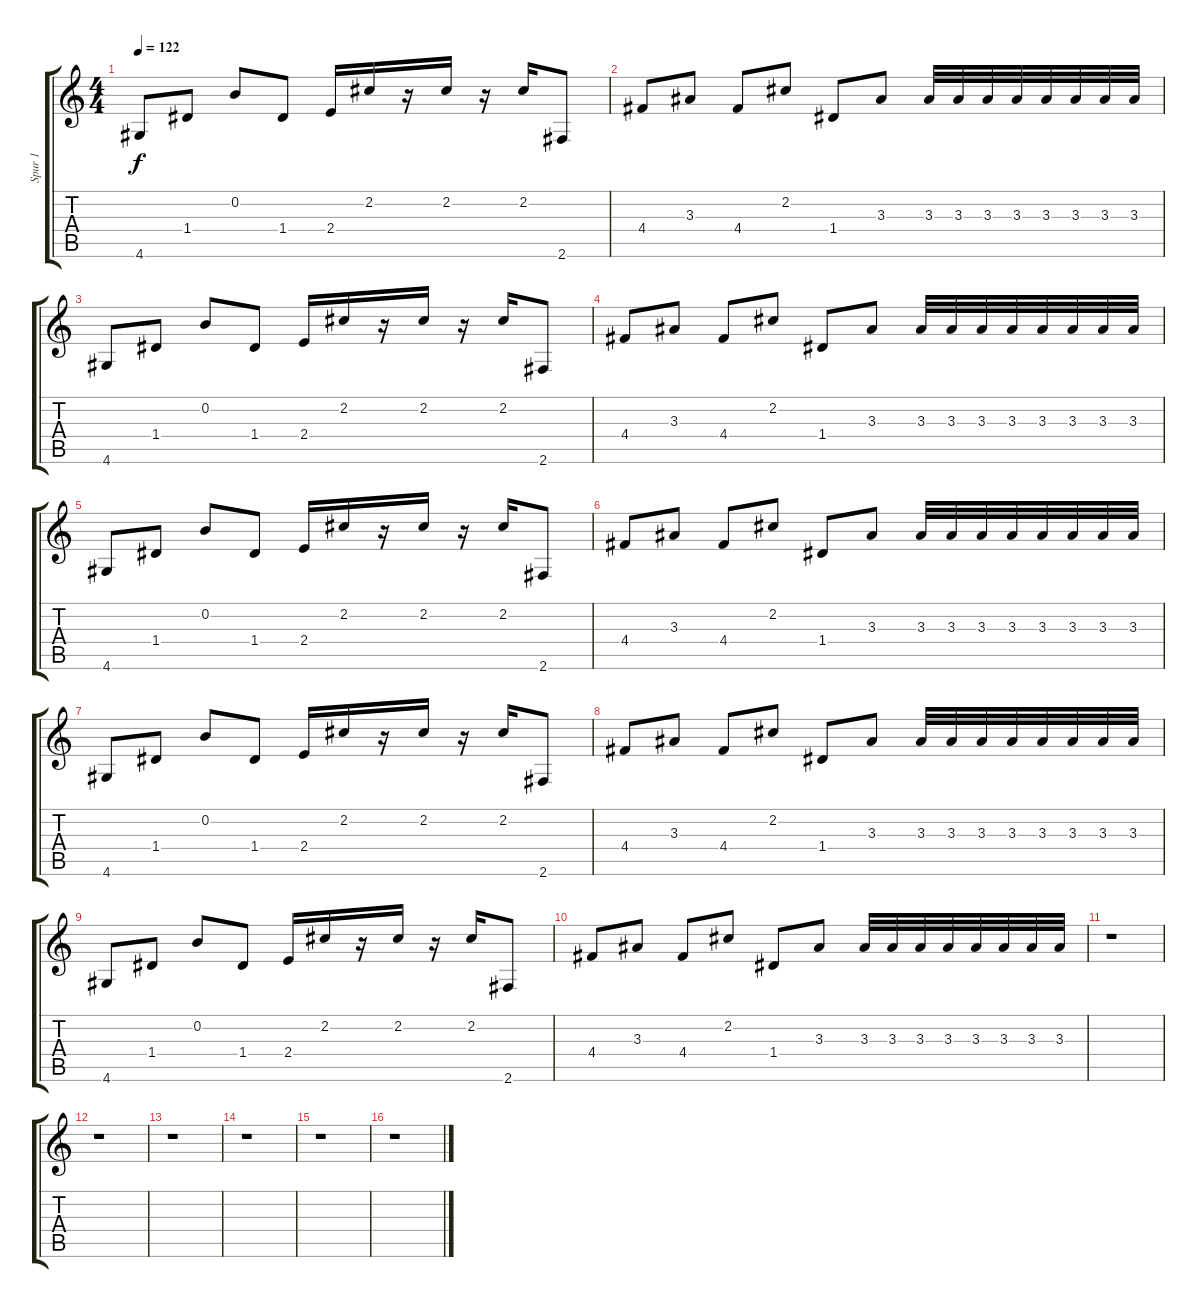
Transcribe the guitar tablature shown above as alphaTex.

\track ("Spur 1" "Spur 1") {instrument acousticguitarsteel}
\staff {score tabs}
\tuning (E4 B3 G3 D3 A2 E2) {hide}
\ts (4 4)
\tempo 122
\clef g2
\ks c
4.6.8{dy f} 1.4.8 0.2.8 1.4.8 2.4.16 2.2.16 r.16 2.2.16 r.16 2.2.16 2.6.8 |
4.4.8 3.3.8 4.4.8 2.2.8 1.4.8 3.3.8 3.3.32 3.3.32 3.3.32 3.3.32 3.3.32 3.3.32 3.3.32 3.3.32 |
4.6.8 1.4.8 0.2.8 1.4.8 2.4.16 2.2.16 r.16 2.2.16 r.16 2.2.16 2.6.8 |
4.4.8 3.3.8 4.4.8 2.2.8 1.4.8 3.3.8 3.3.32 3.3.32 3.3.32 3.3.32 3.3.32 3.3.32 3.3.32 3.3.32 |
4.6.8 1.4.8 0.2.8 1.4.8 2.4.16 2.2.16 r.16 2.2.16 r.16 2.2.16 2.6.8 |
4.4.8 3.3.8 4.4.8 2.2.8 1.4.8 3.3.8 3.3.32 3.3.32 3.3.32 3.3.32 3.3.32 3.3.32 3.3.32 3.3.32 |
4.6.8 1.4.8 0.2.8 1.4.8 2.4.16 2.2.16 r.16 2.2.16 r.16 2.2.16 2.6.8 |
4.4.8 3.3.8 4.4.8 2.2.8 1.4.8 3.3.8 3.3.32 3.3.32 3.3.32 3.3.32 3.3.32 3.3.32 3.3.32 3.3.32 |
4.6.8 1.4.8 0.2.8 1.4.8 2.4.16 2.2.16 r.16 2.2.16 r.16 2.2.16 2.6.8 |
4.4.8 3.3.8 4.4.8 2.2.8 1.4.8 3.3.8 3.3.32 3.3.32 3.3.32 3.3.32 3.3.32 3.3.32 3.3.32 3.3.32 |
r.1 |
r.1 |
r.1 |
r.1 |
r.1 |
r.1
